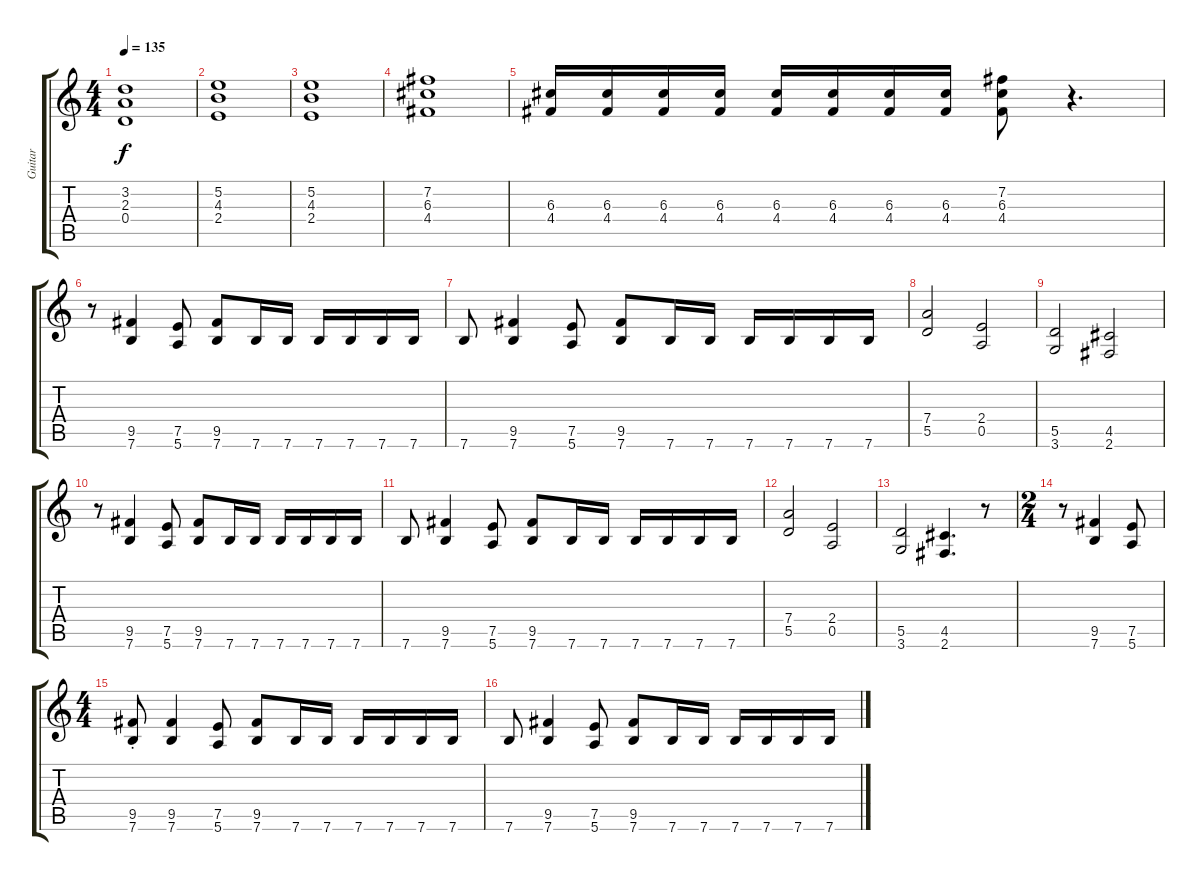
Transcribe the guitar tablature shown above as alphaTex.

\track ("Guitar " "Guitar ") {instrument overdrivenguitar}
\staff {score tabs}
\tuning (E4 B3 G3 D3 A2 E2) {hide}
\ts (4 4)
\tempo 135
\clef g2
\ks c
(3.2 2.3 0.4).1{dy f} |
(5.2 4.3 2.4).1 |
(5.2 4.3 2.4).1 |
(7.2 6.3 4.4).1 |
(6.3 4.4).16 (6.3 4.4).16 (6.3 4.4).16 (6.3 4.4).16 (6.3 4.4).16 (6.3 4.4).16 (6.3 4.4).16 (6.3 4.4).16 (7.2 6.3 4.4).8 r.4{d} |
r.8{volume 12} (9.5 7.6).4 (7.5 5.6).8 (9.5 7.6).8 7.6.16 7.6.16 7.6.16 7.6.16 7.6.16 7.6.16 |
7.6.8 (9.5 7.6).4 (7.5 5.6).8 (9.5 7.6).8 7.6.16 7.6.16 7.6.16 7.6.16 7.6.16 7.6.16 |
(7.4 5.5).2 (2.4 0.5).2 |
(5.5 3.6).2 (4.5 2.6).2 |
r.8 (9.5 7.6).4 (7.5 5.6).8 (9.5 7.6).8 7.6.16 7.6.16 7.6.16 7.6.16 7.6.16 7.6.16 |
7.6.8 (9.5 7.6).4 (7.5 5.6).8 (9.5 7.6).8 7.6.16 7.6.16 7.6.16 7.6.16 7.6.16 7.6.16 |
(7.4 5.5).2 (2.4 0.5).2 |
(5.5 3.6).2 (4.5 2.6).4{d} r.8 |
\ts (2 4)
r.8 (9.5 7.6).4 (7.5 5.6).8 |
\ts (4 4)
(9.5{st} 7.6{st}).8 (9.5 7.6).4 (7.5 5.6).8 (9.5 7.6).8 7.6.16 7.6.16 7.6.16 7.6.16 7.6.16 7.6.16 |
7.6.8 (9.5 7.6).4 (7.5 5.6).8 (9.5 7.6).8 7.6.16 7.6.16 7.6.16 7.6.16 7.6.16 7.6.16
